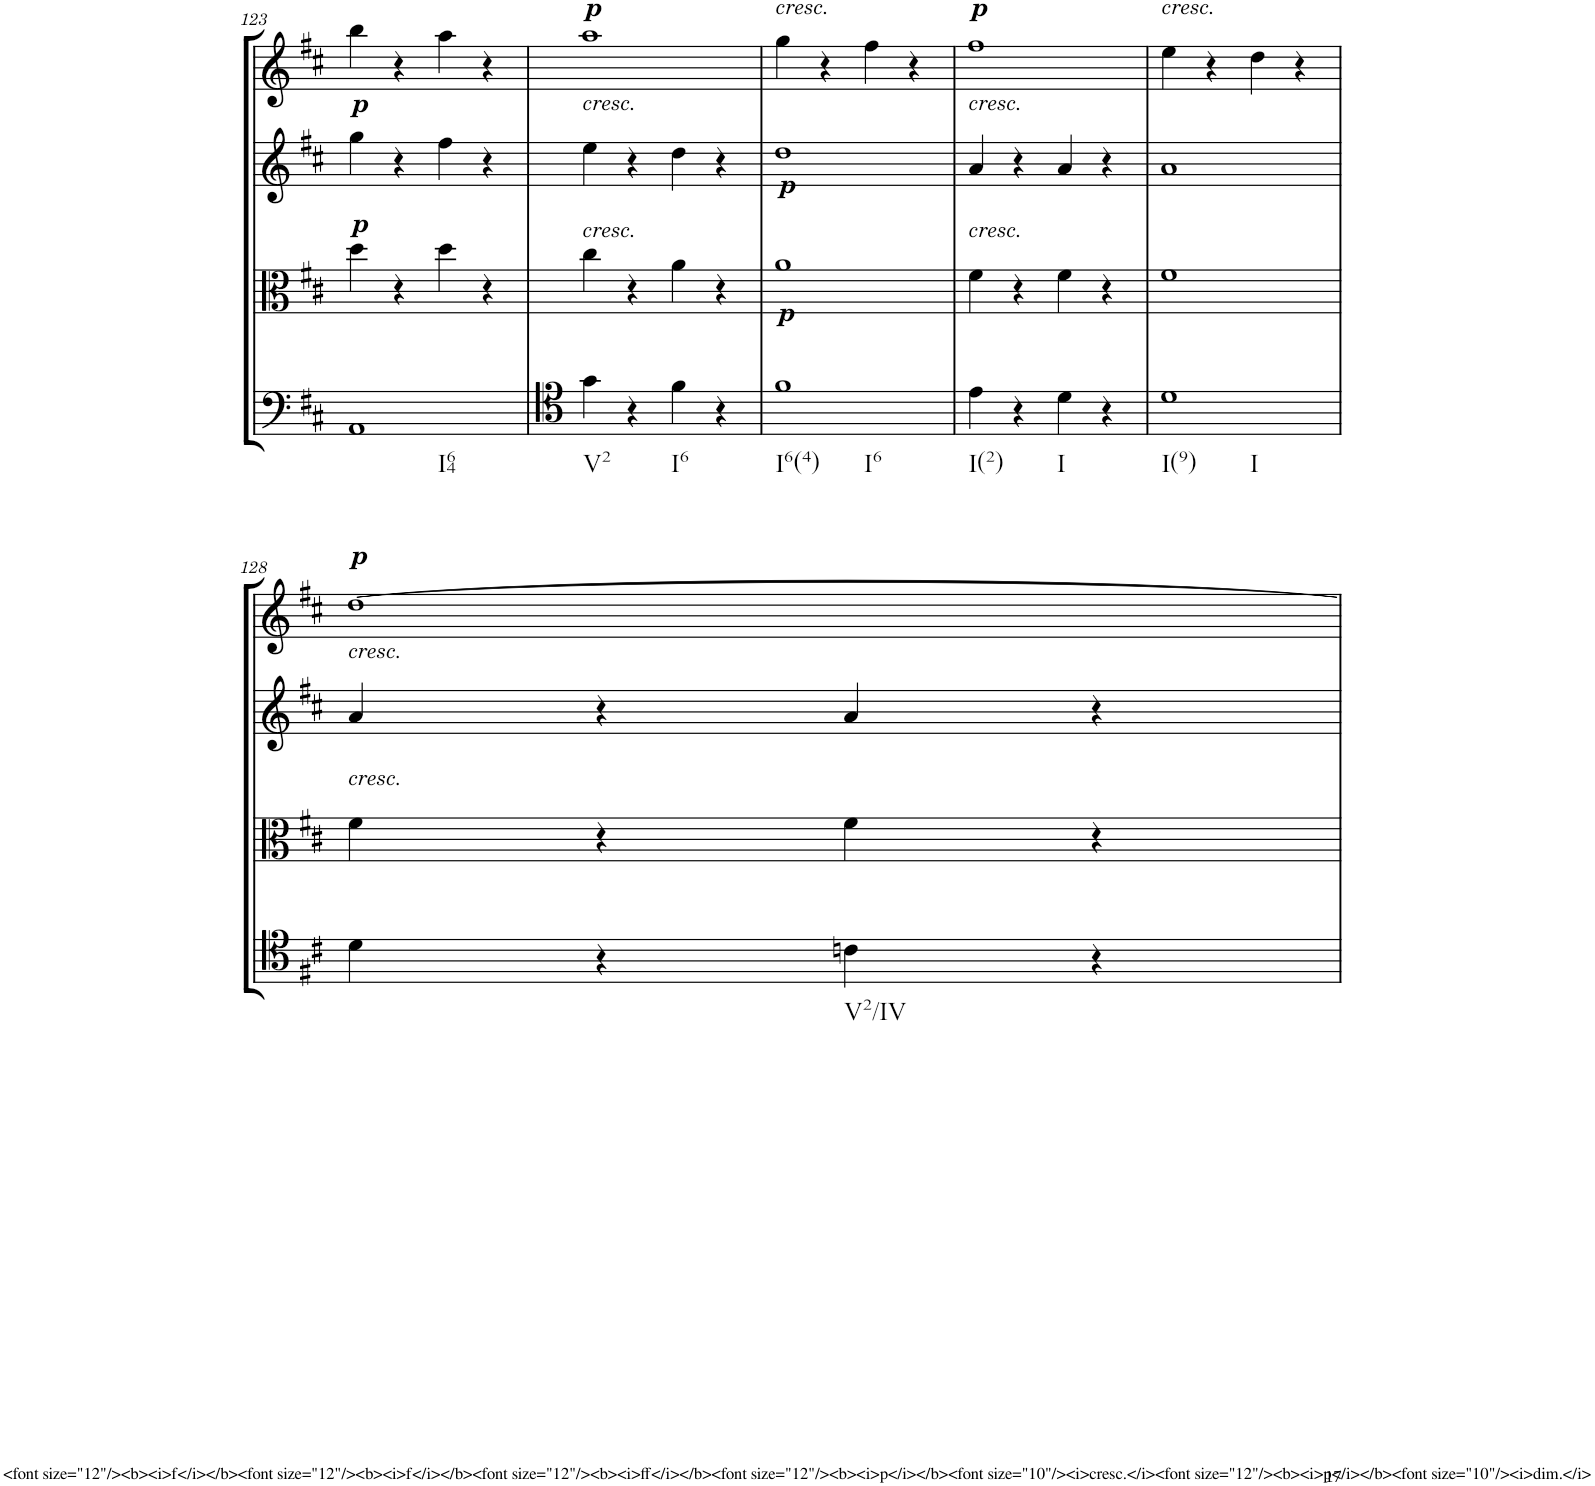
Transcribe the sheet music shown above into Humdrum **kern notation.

**kern	**kern	**kern	**kern
*part4	*part3	*part2	*part1
*staff4	*staff3	*staff2	*staff1
*I"Cello	*I"Viola	*I"2nd Violin	*I"1st Violin
*	*I'Vla	*I'Vln	*I'Vln
!!LO:PB:g=z
*clefF4	*clefC3	*clefG2	*clefG2
*k[f#c#]	*k[f#c#]	*k[f#c#]	*k[f#c#]
*D:	*D:	*D:	*D:
*M4/4	*M4/4	*M4/4	*M4/4
*met(c)	*met(c)	*met(c)	*met(c)
=123	=123	=123	=123
!	!	!LO:TX:a:Bi:t=p	!
!	!LO:TX:a:Bi:t=p	!	!
!LO:TX:b:t=I64	!	!	!
1AA	4dd\	4gg\	4bb\
.	4r	4r	4r
.	4dd\	4ff#\	4aa\
.	4r	4r	4r
=124	=124	=124	=124
!	!	!	!LO:TX:a:Bi:t=p
!	!	!LO:TX:a:i:t=cresc.	!
!	!LO:TX:a:i:t=cresc.	!	!
!LO:TX:b:t=V2	!	!	!
4g\	4cc#\	4ee\	1aa
4r	4r	4r	.
!LO:TX:b:t=I6	!	!	!
4f#\	4a\	4dd\	.
4r	4r	4r	.
=125	=125	=125	=125
!	!	!	!LO:TX:a:i:t=cresc.
!	!	!LO:TX:a:Bi:t=p	!
!	!LO:TX:a:Bi:t=p	!	!
!LO:TX:b:t=I6(4)	!	!	!
!LO:TX:b:t=I6	!	!	!
1f#	1a	1dd	4gg\
.	.	.	4r
.	.	.	4ff#\
.	.	.	4r
=126	=126	=126	=126
!	!	!	!LO:TX:a:Bi:t=p
!	!	!LO:TX:a:i:t=cresc.	!
!	!LO:TX:a:i:t=cresc.	!	!
!LO:TX:b:t=I(2)	!	!	!
4e\	4f#\	4a/	1ff#
4r	4r	4r	.
!LO:TX:b:t=I	!	!	!
4d\	4f#\	4a/	.
4r	4r	4r	.
=127	=127	=127	=127
!	!	!	!LO:TX:a:i:t=cresc.
!LO:TX:b:t=I(9)	!	!	!
!LO:TX:b:t=I	!	!	!
1d	1f#	1a	4ee\
.	.	.	4r
.	.	.	4dd\
.	.	.	4r
!!LO:LB:g=z
=128	=128	=128	=128
!	!	!	!LO:TX:a:Bi:t=p
!	!	!LO:TX:a:i:t=cresc.	!
!	!LO:TX:a:i:t=cresc.	!	!
4d\	4f#\	4a/	[1dd
4r	4r	4r	.
!LO:TX:b:t=V2/IV	!	!	!
4cn\	4f#\	4a/	.
4r	4r	4r	.
=	=	=	=
*-	*-	*-	*-
